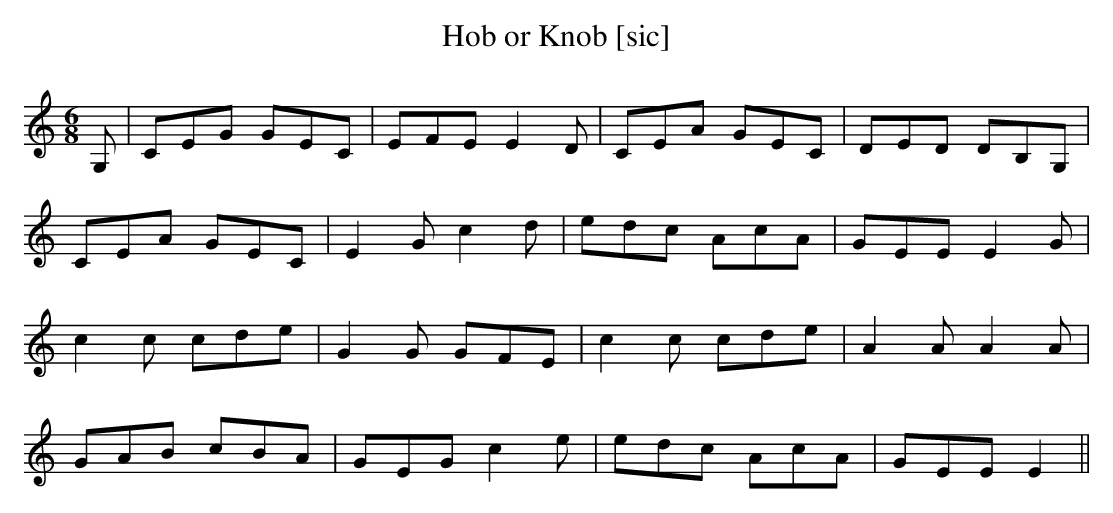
X:1
T:Hob or Knob [sic]
M:6/8
L:1/8
K:C
G, | CEG GEC | EFE E2D | CEA GEC | DED DB,G, |
CEA GEC | E2G c2d | edc AcA | GEE E2 G |
c2c cde | G2G GFE | c2c cde | A2A A2A |
GAB cBA | GEG c2e | edc AcA | GEE E2 ||
